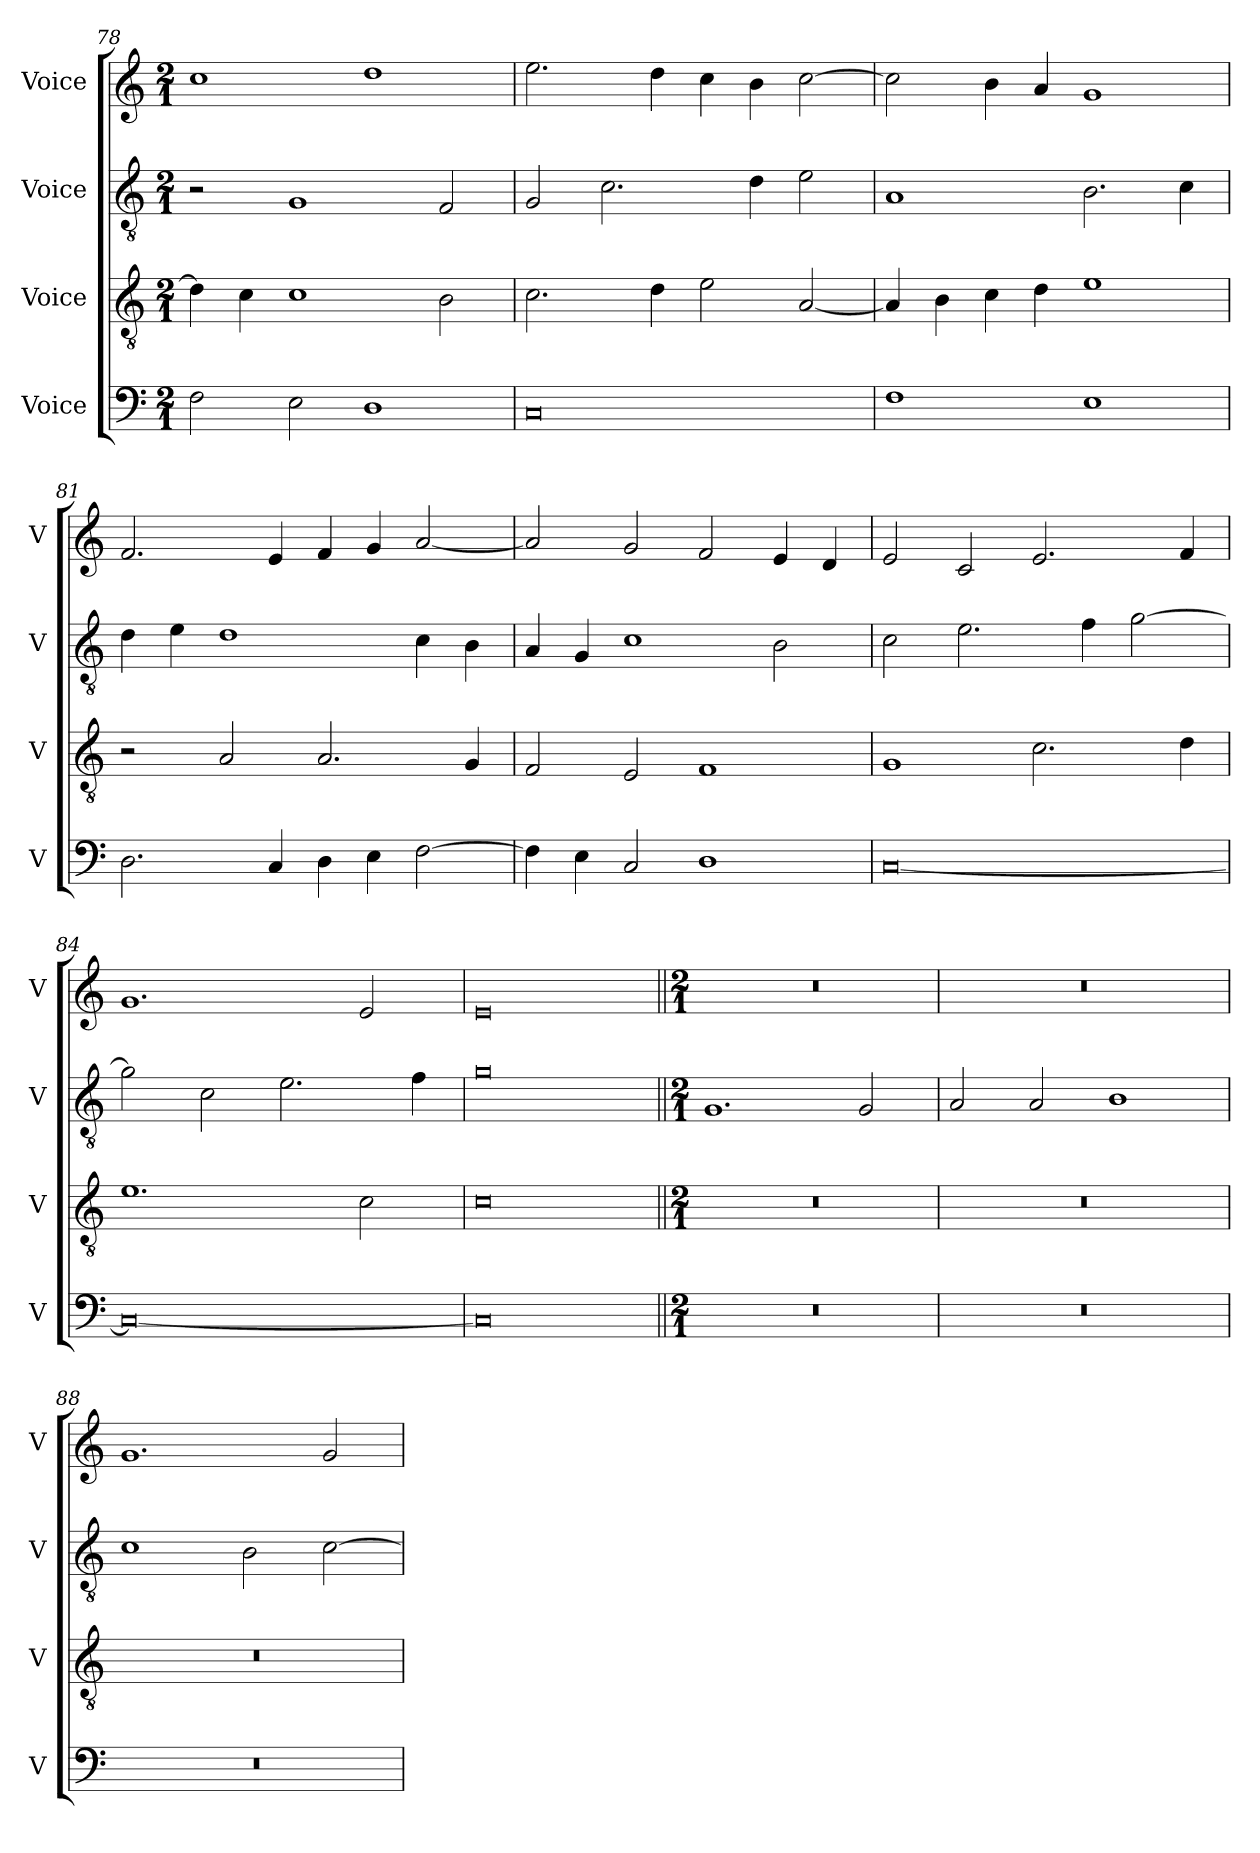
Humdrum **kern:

**kern	**kern	**kern	**kern
*part4	*part3	*part2	*part1
*staff4	*staff3	*staff2	*staff1
*I"Voice	*I"Voice	*I"Voice	*I"Voice
*I'V	*I'V	*I'V	*I'V
*clefF4	*clefGv2	*clefGv2	*clefG2
*k[]	*k[]	*k[]	*k[]
*M2/1	*M2/1	*M2/1	*M2/1
=78	=78	=78	=78
2F\	4d\]	2r	1cc
.	4c\	.	.
2E\	1c	1G	.
1D	.	.	1dd
.	2B\	2F/	.
=79	=79	=79	=79
0C	2.c\	2G/	2.ee\
.	.	2.c\	.
.	4d\	.	4dd\
.	2e\	.	4cc\
.	.	4d\	4b\
.	[2A/	2e\	[2cc\
!!LO:LB:g=z
=80	=80	=80	=80
1F	4A/]	1A	2cc\]
.	4B\	.	.
.	4c\	.	4b\
.	4d\	.	4a/
1E	1e	2.B\	1g
.	.	4c\	.
=81	=81	=81	=81
2.D\	2r	4d\	2.f/
.	.	4e\	.
.	2A/	1d	.
4C/	.	.	4e/
4D\	2.A/	.	4f/
4E\	.	.	4g/
[2F\	.	4c\	[2a/
.	4G/	4B\	.
=82	=82	=82	=82
4F\]	2F/	4A/	2a/]
4E\	.	4G/	.
2C/	2E/	1c	2g/
1D	1F	.	2f/
.	.	2B\	4e/
.	.	.	4d/
!!LO:LB:g=z
=83	=83	=83	=83
[0C	1G	2c\	2e/
.	.	2.e\	2c/
.	2.c\	.	2.e/
.	.	4f\	.
.	.	[2g\	.
.	4d\	.	4f/
=84	=84	=84	=84
0C_	1.e	2g\]	1.g
.	.	2c\	.
.	.	2.e\	.
.	2c\	.	2e/
.	.	4f\	.
=85	=85	=85	=85
0C]	0c	0g	0e
=86||	=86||	=86||	=86||
*M2/1	*M2/1	*M2/1	*M2/1
0r	0r	1.G	0r
.	.	2G/	.
!!LO:PB:g=z
=87	=87	=87	=87
0r	0r	2A/	0r
.	.	2A/	.
.	.	1B	.
=88	=88	=88	=88
0r	0r	1c	1.g
.	.	2B\	.
.	.	[2c\	2g/
=	=	=	=
*-	*-	*-	*-
